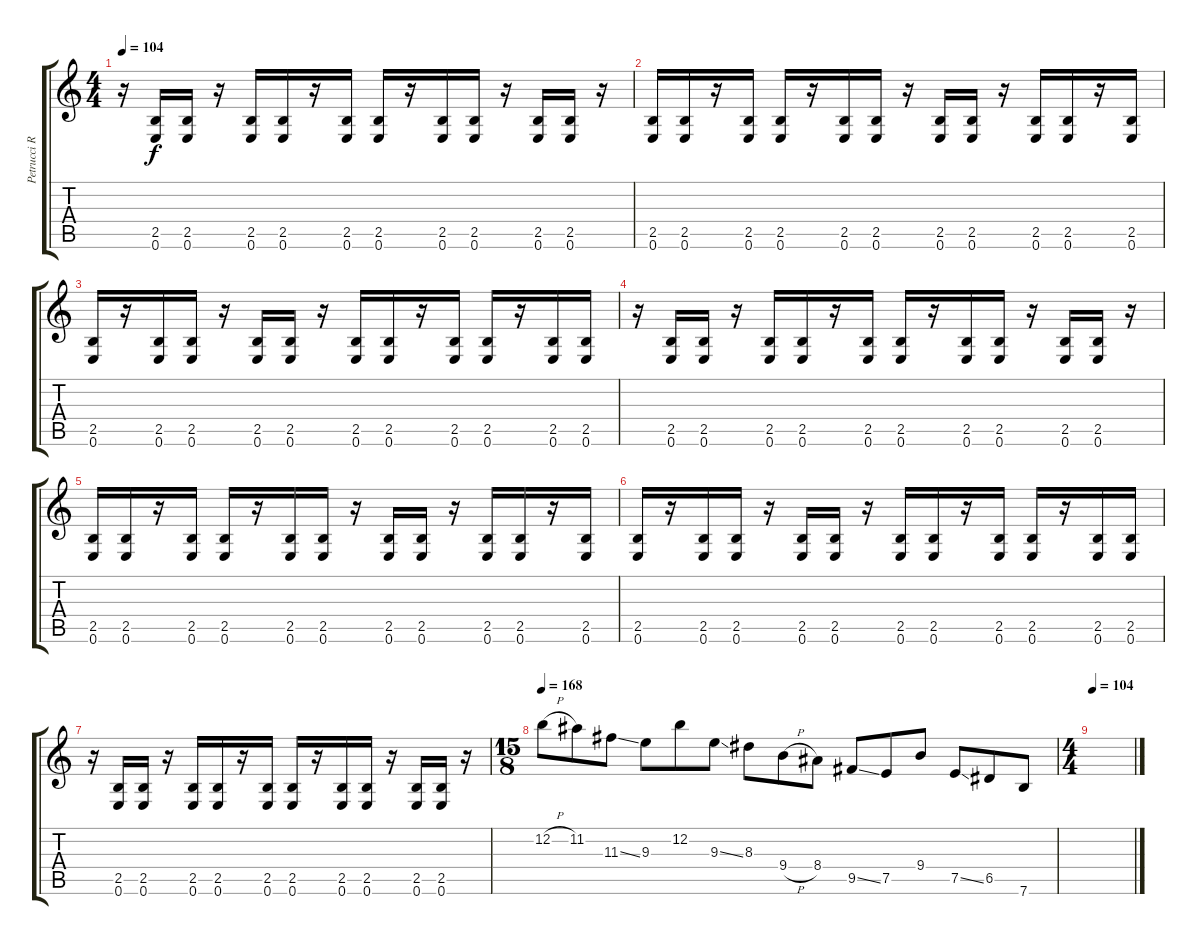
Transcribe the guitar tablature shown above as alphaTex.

\track ("Petrucci Riffs" "Petrucci R") {instrument distortionguitar}
\staff {score tabs}
\tuning (E4 B3 G3 D3 A2 E2) {hide}
\ts (4 4)
\tempo 104
\clef g2
\ks c
r.16{dy f} (2.5 0.6).16 (2.5 0.6).16 r.16 (2.5 0.6).16 (2.5 0.6).16 r.16 (2.5 0.6).16 (2.5 0.6).16 r.16 (2.5 0.6).16 (2.5 0.6).16 r.16 (2.5 0.6).16 (2.5 0.6).16 r.16 |
(2.5 0.6).16 (2.5 0.6).16 r.16 (2.5 0.6).16 (2.5 0.6).16 r.16 (2.5 0.6).16 (2.5 0.6).16 r.16 (2.5 0.6).16 (2.5 0.6).16 r.16 (2.5 0.6).16 (2.5 0.6).16 r.16 (2.5 0.6).16 |
(2.5 0.6).16 r.16 (2.5 0.6).16 (2.5 0.6).16 r.16 (2.5 0.6).16 (2.5 0.6).16 r.16 (2.5 0.6).16 (2.5 0.6).16 r.16 (2.5 0.6).16 (2.5 0.6).16 r.16 (2.5 0.6).16 (2.5 0.6).16 |
r.16 (2.5 0.6).16 (2.5 0.6).16 r.16 (2.5 0.6).16 (2.5 0.6).16 r.16 (2.5 0.6).16 (2.5 0.6).16 r.16 (2.5 0.6).16 (2.5 0.6).16 r.16 (2.5 0.6).16 (2.5 0.6).16 r.16 |
(2.5 0.6).16 (2.5 0.6).16 r.16 (2.5 0.6).16 (2.5 0.6).16 r.16 (2.5 0.6).16 (2.5 0.6).16 r.16 (2.5 0.6).16 (2.5 0.6).16 r.16 (2.5 0.6).16 (2.5 0.6).16 r.16 (2.5 0.6).16 |
(2.5 0.6).16 r.16 (2.5 0.6).16 (2.5 0.6).16 r.16 (2.5 0.6).16 (2.5 0.6).16 r.16 (2.5 0.6).16 (2.5 0.6).16 r.16 (2.5 0.6).16 (2.5 0.6).16 r.16 (2.5 0.6).16 (2.5 0.6).16 |
r.16 (2.5 0.6).16 (2.5 0.6).16 r.16 (2.5 0.6).16 (2.5 0.6).16 r.16 (2.5 0.6).16 (2.5 0.6).16 r.16 (2.5 0.6).16 (2.5 0.6).16 r.16 (2.5 0.6).16 (2.5 0.6).16 r.16 |
\ts (15 8)
\tempo 168
12.2{h}.8 11.2.8 11.3{ss}.8 9.3.8 12.2.8 9.3{ss}.8 8.3.8 9.4{h}.8 8.4.8 9.5{ss}.8 7.5.8 9.4.8 7.5{ss}.8 6.5.8 7.6.8 |
\ts (4 4)
\tempo 104
